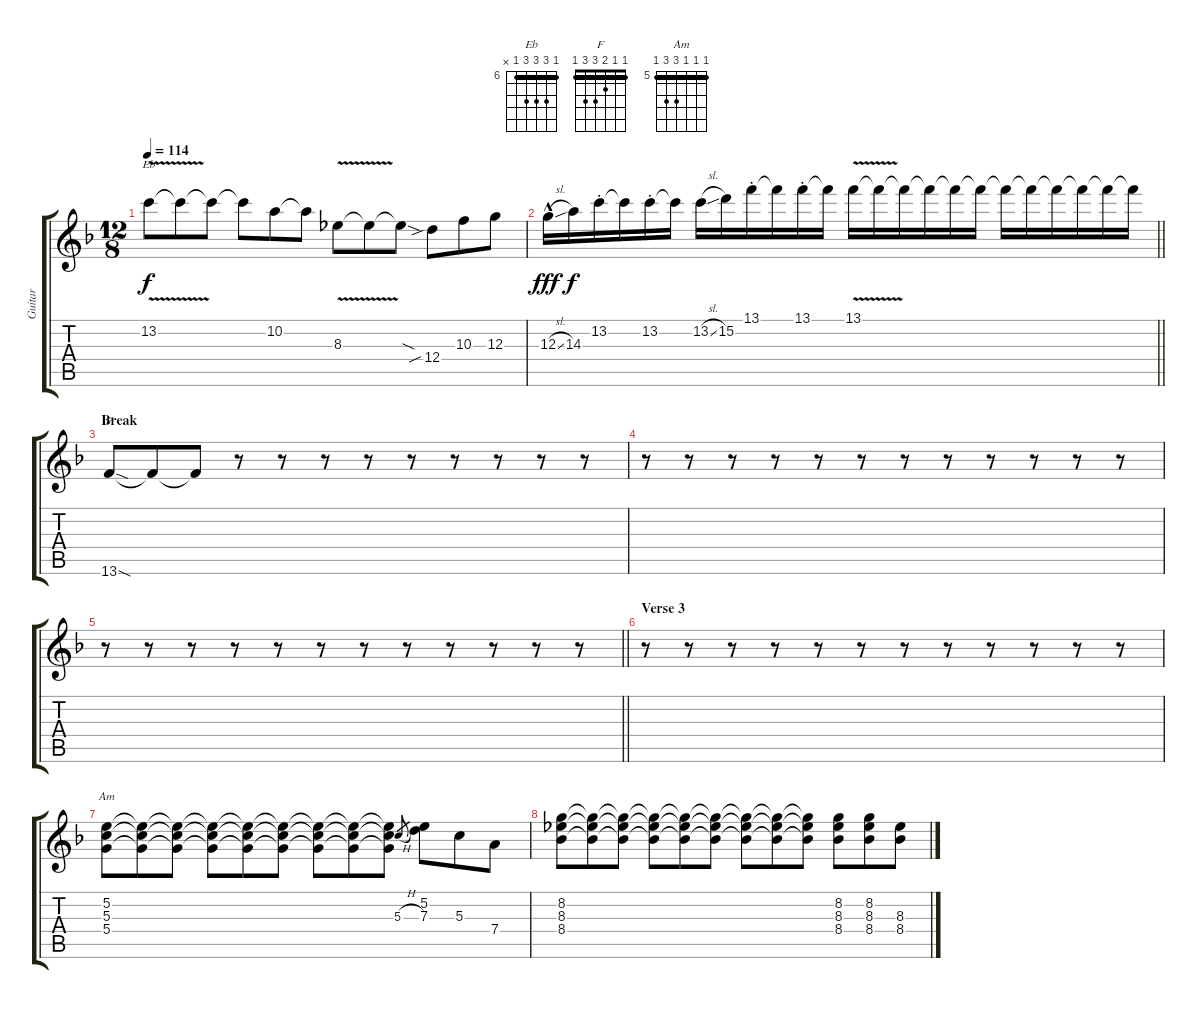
\track ("Guitar" "Guitar") {instrument electricguitarclean}
\staff {score tabs}
\tuning (E4 B3 G3 D3 A2 E2) {hide}
\chord ("Eb" 6 8 8 8 6 x) {firstfret 6 barre 6}
\chord ("F" 1 1 2 3 3 1) {barre 1}
\chord ("Am" 5 5 5 7 7 5) {firstfret 5 barre 5}
\ts (12 8)
\tempo 114
\clef g2
\ks f
13.2{v}.8{ch "Eb" dy f} 13.2{t}.8 13.2{t}.8 13.2{t}.8 10.2.8 10.2{t}.8 8.3{v}.8 8.3{t}.8 8.3{sod t}.8 12.4{sib}.8 10.3.8 12.3.8 |
\barLineRight lightlight
12.3{sl hac}.16{dy fff} 14.3.16{dy f} 13.2{st}.16 13.2{t}.16 13.2{st}.16 13.2{t}.16 13.2{sl}.16 15.2.16 13.1{st}.16 13.1{t}.16 13.1{st}.16 13.1{t}.16 13.1{v}.16 13.1{t}.16 13.1{t}.16 13.1{t}.16 13.1{t}.16 13.1{t}.16 13.1{t}.16 13.1{t}.16 13.1{t}.16 13.1{t}.16 13.1{t}.16 13.1{t}.16 |
\section ("" "Break")
13.6{sod}.8{ch "F"} 13.6{t}.8 13.6{t}.8 r.8 r.8 r.8 r.8 r.8 r.8 r.8 r.8 r.8 |
r.8 r.8 r.8 r.8 r.8 r.8 r.8 r.8 r.8 r.8 r.8 r.8 |
\barLineRight lightlight
r.8 r.8 r.8 r.8 r.8 r.8 r.8 r.8 r.8 r.8 r.8 r.8 |
\section ("" "Verse 3")
r.8 r.8 r.8 r.8 r.8 r.8 r.8 r.8 r.8 r.8 r.8 r.8 |
(5.2 5.3 5.4).8{ch "Am"} (5.2{t} 5.3{t} 5.4{t}).8 (5.2{t} 5.3{t} 5.4{t}).8 (5.2{t} 5.3{t} 5.4{t}).8 (5.2{t} 5.3{t} 5.4{t}).8 (5.2{t} 5.3{t} 5.4{t}).8 (5.2{t} 5.3{t} 5.4{t}).8 (5.2{t} 5.3{t} 5.4{t}).8 (5.2{t} 5.3{t} 5.4{t}).8 5.3{h}.8{gr} (5.2 7.3).8 5.3.8 7.4.8 |
(8.2 8.3 8.4).8 (8.2{t} 8.3{t} 8.4{t}).8 (8.2{t} 8.3{t} 8.4{t}).8 (8.2{t} 8.3{t} 8.4{t}).8 (8.2{t} 8.3{t} 8.4{t}).8 (8.2{t} 8.3{t} 8.4{t}).8 (8.2{t} 8.3{t} 8.4{t}).8 (8.2{t} 8.3{t} 8.4{t}).8 (8.2{t} 8.3{t} 8.4{t}).8 (8.2 8.3 8.4).8 (8.2 8.3 8.4).8 (8.3 8.4).8
